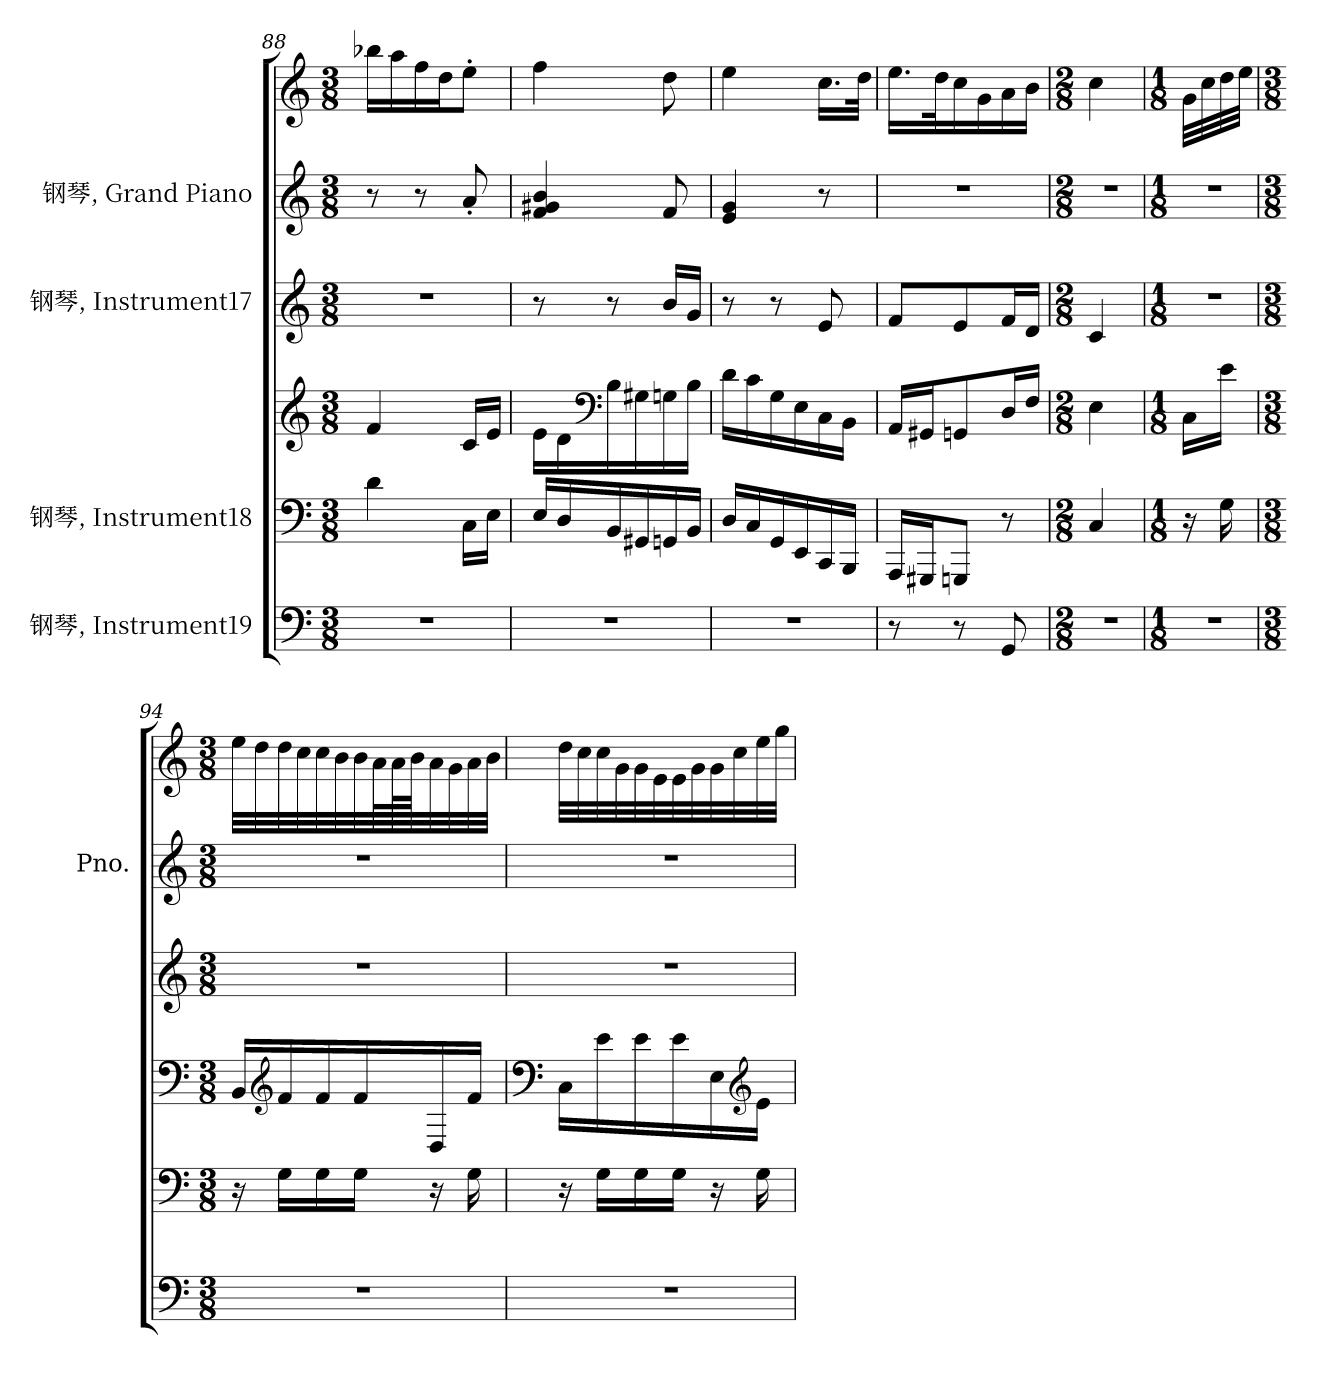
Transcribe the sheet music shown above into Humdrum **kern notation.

**kern	**kern	**kern	**kern	**kern	**kern
*part4	*part3	*part3	*part2	*part1	*part1
*staff6	*staff5	*staff4	*staff3	*staff2	*staff1
*I"钢琴, Instrument19	*I"钢琴, Instrument18	*	*I"钢琴, Instrument17	*I"钢琴, Grand Piano	*
*	*	*	*	*I'Pno.	*
*clefF4	*clefF4	*clefG2	*clefG2	*clefG2	*clefG2
*k[]	*k[]	*k[]	*k[]	*k[]	*k[]
*M3/8	*M3/8	*M3/8	*M3/8	*M3/8	*M3/8
=88	=88	=88	=88	=88	=88
4.r	4d\	4f/	4.r	8r	16bb-X\LL
.	.	.	.	.	16aa\
.	.	.	.	8r	16ff\
.	.	.	.	.	16dd\J
.	16C\LL	16c/LL	.	8a'/	8ee'\J
.	16E\JJ	16e/JJ	.	.	.
!!LO:PB:g=z
=89	=89	=89	=89	=89	=89
4.r	16E/LL	16e\LL	8r	4f/ 4g#X/ 4b/	4ff\
.	16D/	16d\	.	.	.
*	*	*clefF4	*	*	*
.	16BB/	16B\	8r	.	.
.	16GG#X/	16G#X\	.	.	.
.	16GGn/	16Gn\	16b/LL	8f/	8dd\
.	16BB/JJ	16B\JJ	16g/JJ	.	.
=90	=90	=90	=90	=90	=90
4.r	16D/LL	16d\LL	8r	4e/ 4g/	4ee\
.	16C/	16c\	.	.	.
.	16GG/	16G\	8r	.	.
.	16EE/	16E\	.	.	.
.	16CC/	16C\	8e/	8r	16.cc\LL
.	16BBB/JJ	16BB\JJ	.	.	.
.	.	.	.	.	32dd\JJk
=91	=91	=91	=91	=91	=91
8r	16AAA/LL	16AA/LL	8f/L	4.r	16.ee\LL
.	16GGG#X/J	16GG#X/J	.	.	.
.	.	.	.	.	32dd\K
8r	8GGGn/J	8GGn/	8e/	.	16cc\
.	.	.	.	.	16g\
8GG/	8r	16D/L	16f/L	.	16a\
.	.	16F/JJ	16d/JJ	.	16b\JJ
=92	=92	=92	=92	=92	=92
*M2/8	*M2/8	*M2/8	*M2/8	*M2/8	*M2/8
4r	4C/	4E\	4c/	4r	4cc\
=93	=93	=93	=93	=93	=93
*M1/8	*M1/8	*M1/8	*M1/8	*M1/8	*M1/8
8r	16r	16C\LL	8r	8r	32g\LLL
.	.	.	.	.	32cc\
.	16G\	16e\JJ	.	.	32dd\
.	.	.	.	.	32ee\JJJ
!!LO:LB:g=z
=94	=94	=94	=94	=94	=94
*M3/8	*M3/8	*M3/8	*M3/8	*M3/8	*M3/8
4.r	16r	16BB/LL	4.r	4.r	32ee\LLL
.	.	.	.	.	32dd\
*	*	*clefG2	*	*	*
.	16G\LL	16f/	.	.	32dd\
.	.	.	.	.	32cc\
.	16G\	16f/	.	.	32cc\
.	.	.	.	.	32b\
.	16G\JJ	16f/	.	.	32b\
.	.	.	.	.	64a\L
.	.	.	.	.	128a\L
.	.	.	.	.	128b\JJ
.	16r	16D/	.	.	32a\
.	.	.	.	.	32g\
.	16G\	16f/JJ	.	.	32a\
.	.	.	.	.	32b\JJJ
=95	=95	=95	=95	=95	=95
*	*	*clefF4	*	*	*
4.r	16r	16C\LL	4.r	4.r	32dd\LLL
.	.	.	.	.	32cc\
.	16G\LL	16e\	.	.	32cc\
.	.	.	.	.	32g\
.	16G\	16e\	.	.	32g\
.	.	.	.	.	32e\
.	16G\JJ	16e\	.	.	32e\
.	.	.	.	.	32g\
.	16r	16E\	.	.	32g\
.	.	.	.	.	32cc\
*	*	*clefG2	*	*	*
.	16G\	16e\JJ	.	.	32ee\
.	.	.	.	.	32gg\JJJ
=	=	=	=	=	=
*-	*-	*-	*-	*-	*-
